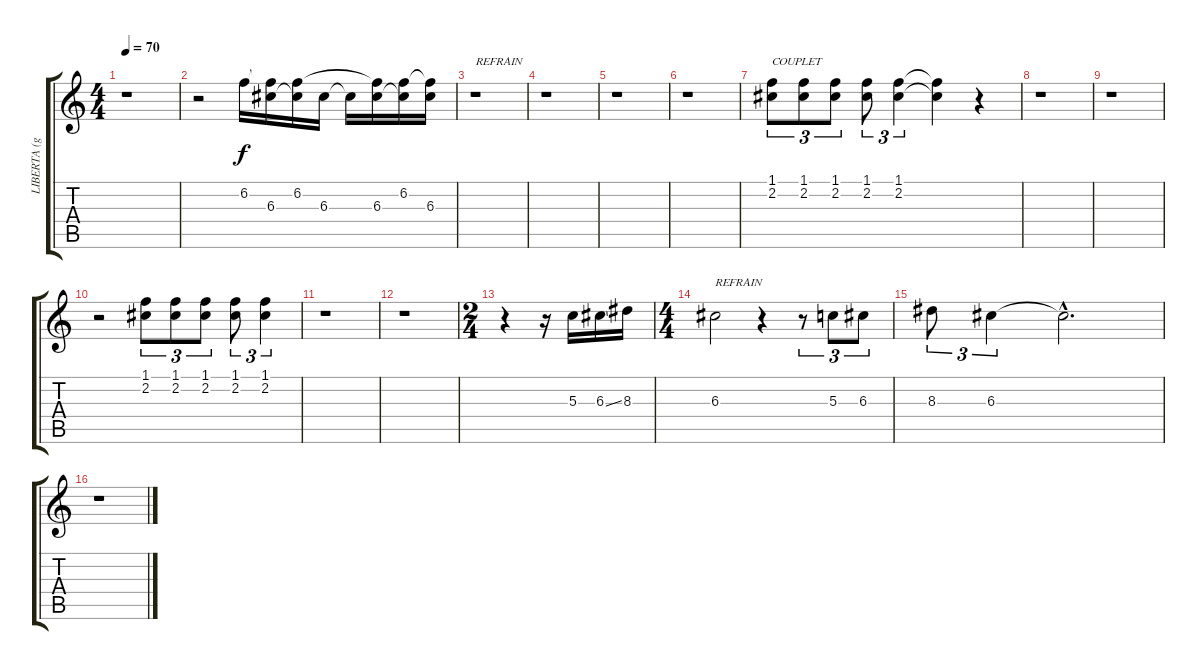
\track ("LIBERTA (guitare 2)" "LIBERTA (g") {instrument acousticguitarnylon}
\staff {score tabs}
\tuning (E4 B3 G3 D3 A2 E2) {hide}
\ts (4 4)
\tempo 70
\clef g2
\ks c
r.1{dy f} |
r.2 6.2.16 (6.2{t} 6.3).16 (6.2 6.3{t}).16 6.3.16 6.3{t}.16 (6.2{t} 6.3).16 (6.2 6.3{t}).16 (6.2{t} 6.3).16 |
r.1{txt "REFRAIN"} |
r.1 |
r.1 |
r.1 |
(1.1 2.2).8{tu (3 2) txt "COUPLET" volume 6} (1.1 2.2).8{tu (3 2)} (1.1 2.2).8{tu (3 2)} (1.1 2.2).8{tu (3 2)} (1.1 2.2).4{tu (3 2)} (1.1{t} 2.2{t}).4 r.4 |
r.1 |
r.1 |
r.2 (1.1 2.2).8{tu (3 2)} (1.1 2.2).8{tu (3 2)} (1.1 2.2).8{tu (3 2)} (1.1 2.2).8{tu (3 2)} (1.1 2.2).4{tu (3 2)} |
r.1 |
r.1 |
\ts (2 4)
r.4{volume 10} r.16 5.3.16 6.3{ss}.16 8.3.16 |
\ts (4 4)
6.3.2{txt "REFRAIN"} r.4 r.8{tu (3 2)} 5.3.8{tu (3 2)} 6.3.8{tu (3 2)} |
8.3.8{tu (3 2)} 6.3.4{tu (3 2)} 6.3{hac t}.2{d} |
r.1
